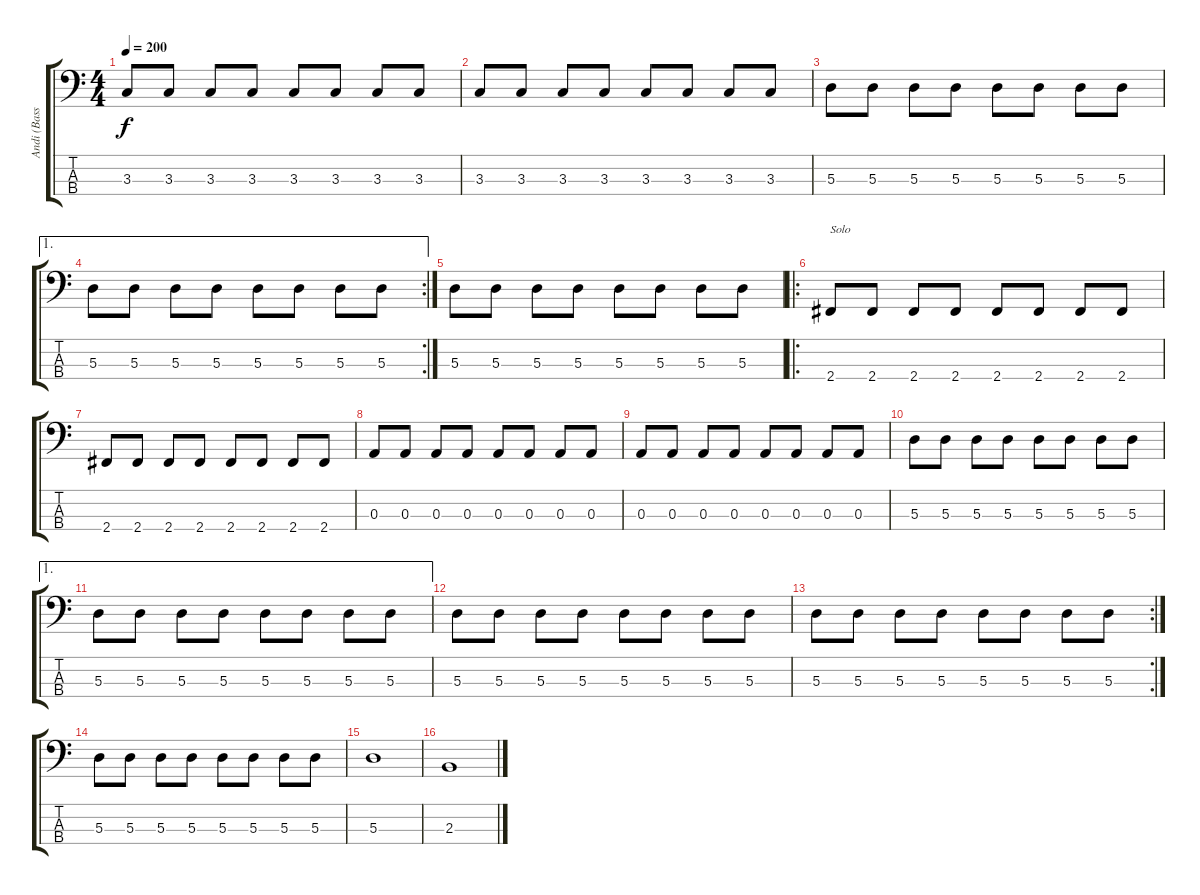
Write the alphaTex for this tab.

\track ("Andi (Bass)" "Andi (Bass") {instrument electricbassfinger}
\staff {score tabs}
\tuning (G2 D2 A1 E1) {hide}
\ts (4 4)
\tempo 200
\clef f4
\ks c
3.3.8{dy f} 3.3.8 3.3.8 3.3.8 3.3.8 3.3.8 3.3.8 3.3.8 |
3.3.8 3.3.8 3.3.8 3.3.8 3.3.8 3.3.8 3.3.8 3.3.8 |
5.3.8 5.3.8 5.3.8 5.3.8 5.3.8 5.3.8 5.3.8 5.3.8 |
\ae 1
\rc 2
5.3.8 5.3.8 5.3.8 5.3.8 5.3.8 5.3.8 5.3.8 5.3.8 |
5.3.8 5.3.8 5.3.8 5.3.8 5.3.8 5.3.8 5.3.8 5.3.8 |
\ro
2.4.8{txt "Solo"} 2.4.8 2.4.8 2.4.8 2.4.8 2.4.8 2.4.8 2.4.8 |
2.4.8 2.4.8 2.4.8 2.4.8 2.4.8 2.4.8 2.4.8 2.4.8 |
0.3.8 0.3.8 0.3.8 0.3.8 0.3.8 0.3.8 0.3.8 0.3.8 |
0.3.8 0.3.8 0.3.8 0.3.8 0.3.8 0.3.8 0.3.8 0.3.8 |
5.3.8 5.3.8 5.3.8 5.3.8 5.3.8 5.3.8 5.3.8 5.3.8 |
\ae 1
5.3.8 5.3.8 5.3.8 5.3.8 5.3.8 5.3.8 5.3.8 5.3.8 |
5.3.8 5.3.8 5.3.8 5.3.8 5.3.8 5.3.8 5.3.8 5.3.8 |
\rc 2
5.3.8 5.3.8 5.3.8 5.3.8 5.3.8 5.3.8 5.3.8 5.3.8 |
5.3.8 5.3.8 5.3.8 5.3.8 5.3.8 5.3.8 5.3.8 5.3.8 |
5.3.1 |
2.3.1
